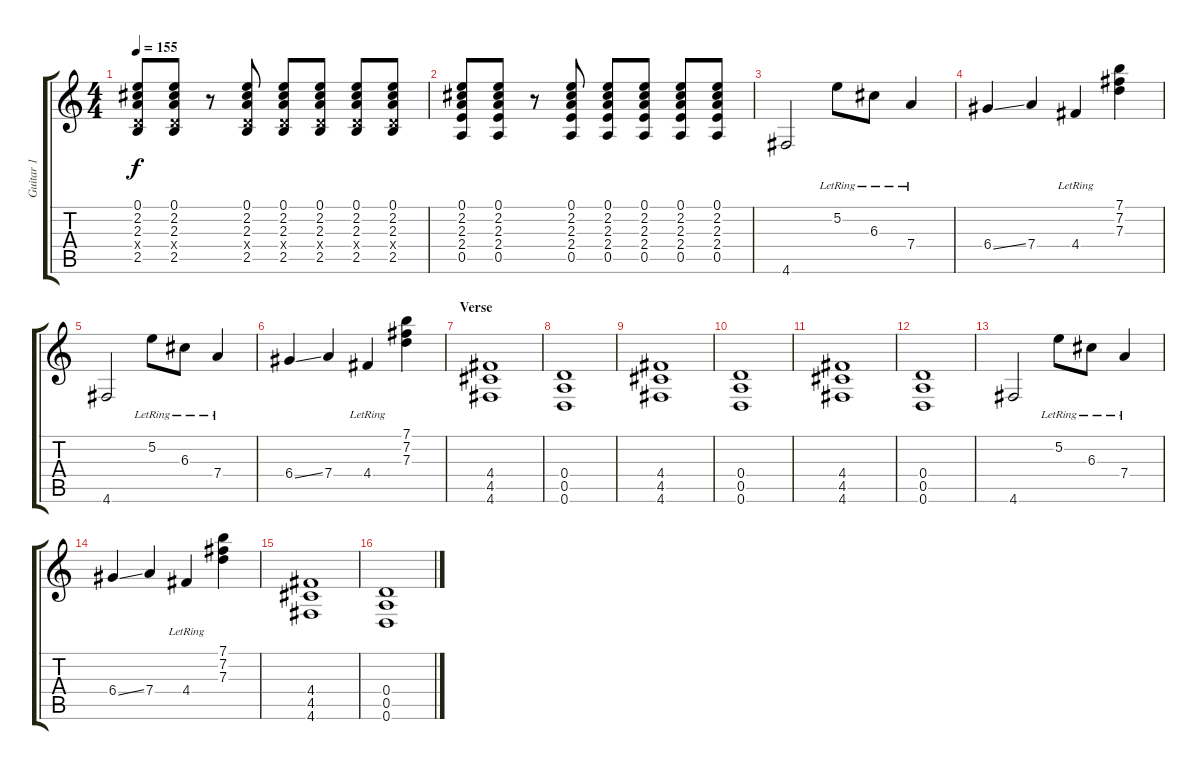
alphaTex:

\track ("Guitar 1" "Guitar 1") {instrument electricguitarclean}
\staff {score tabs}
\tuning (E4 B3 G3 D3 A2 D2) {hide}
\ts (4 4)
\tempo 155
\clef g2
\ks c
(0.1 2.2 2.3 0.4{x} 2.5).8{dy f} (0.1 2.2 2.3 0.4{x} 2.5).8 r.8 (0.1 2.2 2.3 0.4{x} 2.5).8 (0.1 2.2 2.3 0.4{x} 2.5).8 (0.1 2.2 2.3 0.4{x} 2.5).8 (0.1 2.2 2.3 0.4{x} 2.5).8 (0.1 2.2 2.3 0.4{x} 2.5).8 |
(0.1 2.2 2.3 2.4 0.5).8 (0.1 2.2 2.3 2.4 0.5).8 r.8 (0.1 2.2 2.3 2.4 0.5).8 (0.1 2.2 2.3 2.4 0.5).8 (0.1 2.2 2.3 2.4 0.5).8 (0.1 2.2 2.3 2.4 0.5).8 (0.1 2.2 2.3 2.4 0.5).8 |
4.6.2 5.2{lr}.8 6.3{lr}.8 7.4{lr}.4 |
6.4{ss}.4 7.4.4 4.4{lr}.4 (7.1 7.2 7.3).4 |
4.6.2 5.2{lr}.8 6.3{lr}.8 7.4{lr}.4 |
6.4{ss}.4 7.4.4 4.4{lr}.4 (7.1 7.2 7.3).4 |
\section ("" "Verse")
(4.4 4.5 4.6).1 |
(0.4 0.5 0.6).1 |
(4.4 4.5 4.6).1 |
(0.4 0.5 0.6).1 |
(4.4 4.5 4.6).1 |
(0.4 0.5 0.6).1 |
4.6.2 5.2{lr}.8 6.3{lr}.8 7.4{lr}.4 |
6.4{ss}.4 7.4.4 4.4{lr}.4 (7.1 7.2 7.3).4 |
(4.4 4.5 4.6).1 |
(0.4 0.5 0.6).1
